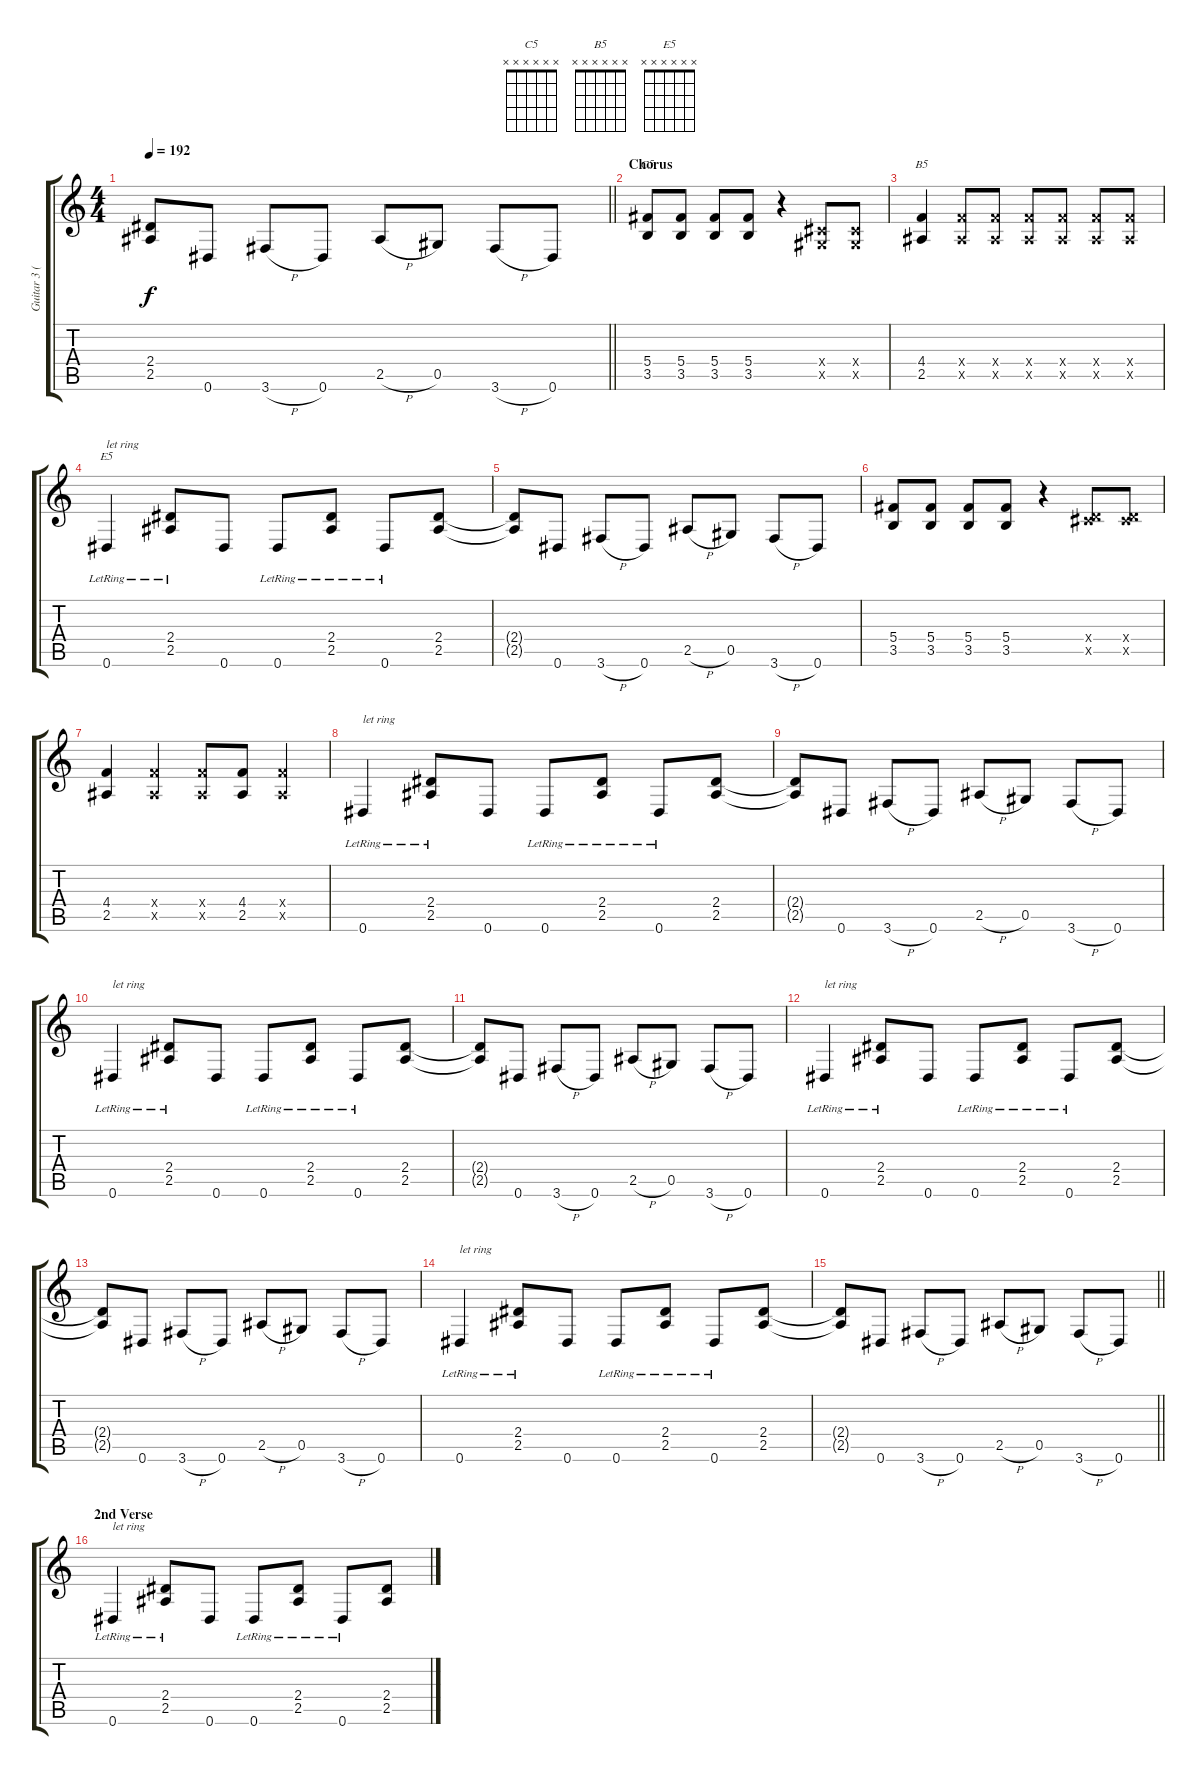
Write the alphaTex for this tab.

\track ("Guitar 3 (Izzy)" "Guitar 3 (") {instrument overdrivenguitar}
\staff {score tabs}
\tuning (Eb4 Bb3 Gb3 Db3 Ab2 Eb2) {hide}
\chord ("C5" x x x x x x)
\chord ("B5" x x x x x x)
\chord ("E5" x x x x x x)
\ts (4 4)
\tempo 192
\clef g2
\barLineRight lightlight
\ks c
(2.4{t} 2.5{t}).8{dy f} 0.6.8 3.6{h}.8 0.6.8 2.5{h}.8 0.5.8 3.6{h}.8 0.6.8 |
\section ("" "Chorus")
(5.4 3.5).8{ch "C5"} (5.4 3.5).8 (5.4 3.5).8 (5.4 3.5).8 r.4 (0.4{x} 0.5{x}).8 (0.4{x} 0.5{x}).8 |
(4.4 2.5).4{ch "B5"} (4.4{x} 2.5{x}).8 (4.4{x} 2.5{x}).8 (4.4{x} 2.5{x}).8 (4.4{x} 2.5{x}).8 (4.4{x} 2.5{x}).8 (4.4{x} 2.5{x}).8 |
0.6{lr}.4{ch "E5" txt "let ring"} (2.4{lr} 2.5{lr}).8 0.6.8 0.6{lr}.8 (2.4{lr} 2.5{lr}).8 0.6{lr}.8 (2.4 2.5).8 |
(2.4{t} 2.5{t}).8 0.6.8 3.6{h}.8 0.6.8 2.5{h}.8 0.5.8 3.6{h}.8 0.6.8 |
(5.4 3.5).8 (5.4 3.5).8 (5.4 3.5).8 (5.4 3.5).8 r.4 (0.4{x} 6.5{x}).8 (0.4{x} 6.5{x}).8 |
(4.4 2.5).4 (4.4{x} 2.5{x}).4 (4.4{x} 2.5{x}).8 (4.4 2.5).8 (4.4{x} 2.5{x}).4 |
0.6{lr}.4{txt "let ring"} (2.4{lr} 2.5{lr}).8 0.6.8 0.6{lr}.8 (2.4{lr} 2.5{lr}).8 0.6{lr}.8 (2.4 2.5).8 |
(2.4{t} 2.5{t}).8 0.6.8 3.6{h}.8 0.6.8 2.5{h}.8 0.5.8 3.6{h}.8 0.6.8 |
0.6{lr}.4{txt "let ring"} (2.4{lr} 2.5{lr}).8 0.6.8 0.6{lr}.8 (2.4{lr} 2.5{lr}).8 0.6{lr}.8 (2.4 2.5).8 |
(2.4{t} 2.5{t}).8 0.6.8 3.6{h}.8 0.6.8 2.5{h}.8 0.5.8 3.6{h}.8 0.6.8 |
0.6{lr}.4{txt "let ring"} (2.4{lr} 2.5{lr}).8 0.6.8 0.6{lr}.8 (2.4{lr} 2.5{lr}).8 0.6{lr}.8 (2.4 2.5).8 |
(2.4{t} 2.5{t}).8 0.6.8 3.6{h}.8 0.6.8 2.5{h}.8 0.5.8 3.6{h}.8 0.6.8 |
0.6{lr}.4{txt "let ring"} (2.4{lr} 2.5{lr}).8 0.6.8 0.6{lr}.8 (2.4{lr} 2.5{lr}).8 0.6{lr}.8 (2.4 2.5).8 |
\barLineRight lightlight
(2.4{t} 2.5{t}).8 0.6.8 3.6{h}.8 0.6.8 2.5{h}.8 0.5.8 3.6{h}.8 0.6.8 |
\section ("" "2nd Verse")
0.6{lr}.4{txt "let ring"} (2.4{lr} 2.5{lr}).8 0.6.8 0.6{lr}.8 (2.4{lr} 2.5{lr}).8 0.6{lr}.8 (2.4 2.5).8
